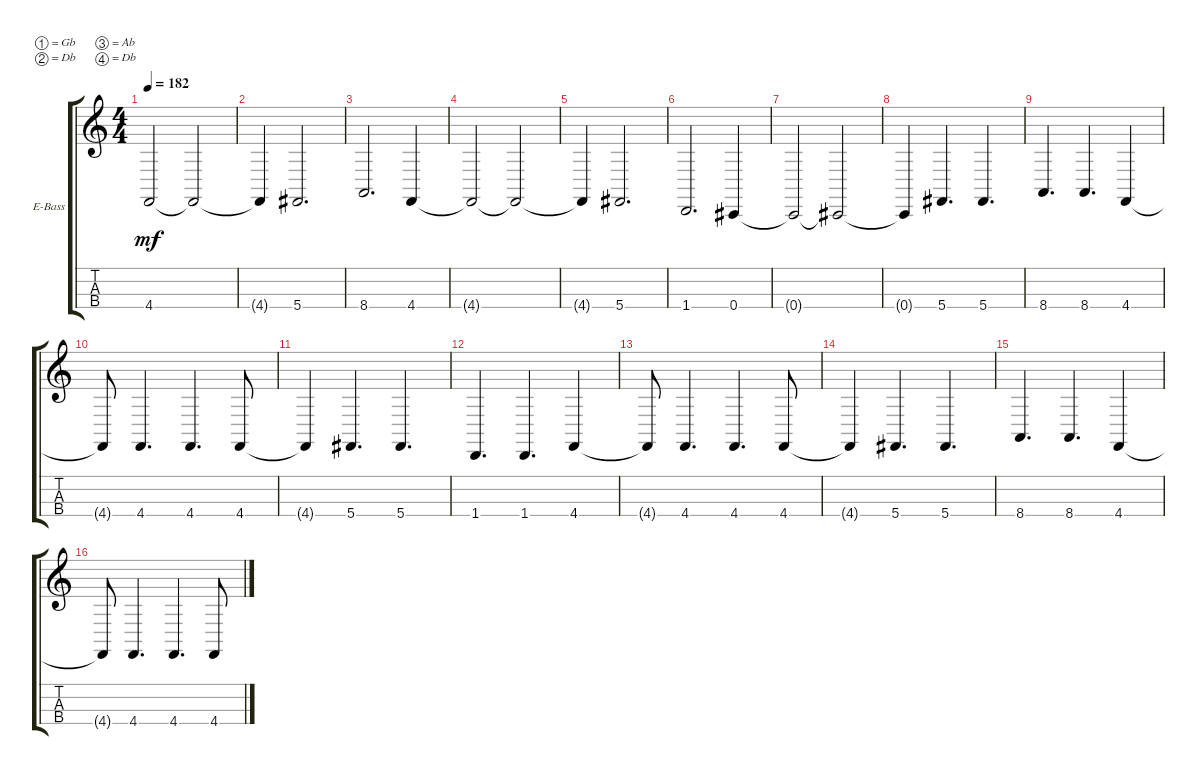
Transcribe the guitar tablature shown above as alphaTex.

\defaultSystemsLayout 4
\bracketExtendMode groupsimilarinstruments
\firstSystemTrackNameOrientation horizontal
\otherSystemsTrackNameOrientation horizontal
\track ("Electric Bass" "E-Bass") {instrument electricbassfinger}
\staff {score tabs}
\tuning (Gb2 Db2 Ab1 Db1)
\ts (4 4)
\tempo 182
\clef g2
\scale
0.333333
\ks c
4.4{t}.2{dy mf} 4.4{t}.2 |
\scale
0.333333 4.4{t}.4 5.4.2{d} |
\scale
0.333333 8.4.2{d} 4.4.4 |
\scale
0.333333 4.4{t}.2 4.4{t}.2 |
\scale
0.333333 4.4{t}.4 5.4.2{d} |
\scale
0.333333 1.4.2{d} 0.4.4 |
\scale
0.333333 0.4{t}.2 0.4{t}.2 |
\scale
0.333333 0.4{t}.4 5.4.4{d} 5.4.4{d} |
\scale
0.333333 8.4.4{d} 8.4.4{d} 4.4.4 |
\scale
0.333333 4.4{t}.8 4.4.4{d} 4.4.4{d} 4.4.8 |
\scale
0.333333 4.4{t}.4 5.4.4{d} 5.4.4{d} |
\scale
0.333333 1.4.4{d} 1.4.4{d} 4.4.4 |
\scale
0.333333 4.4{t}.8 4.4.4{d} 4.4.4{d} 4.4.8 |
\scale
0.333333 4.4{t}.4 5.4.4{d} 5.4.4{d} |
\scale
0.333333 8.4.4{d} 8.4.4{d} 4.4.4 |
\scale
0.333333 4.4{t}.8 4.4.4{d} 4.4.4{d} 4.4.8
